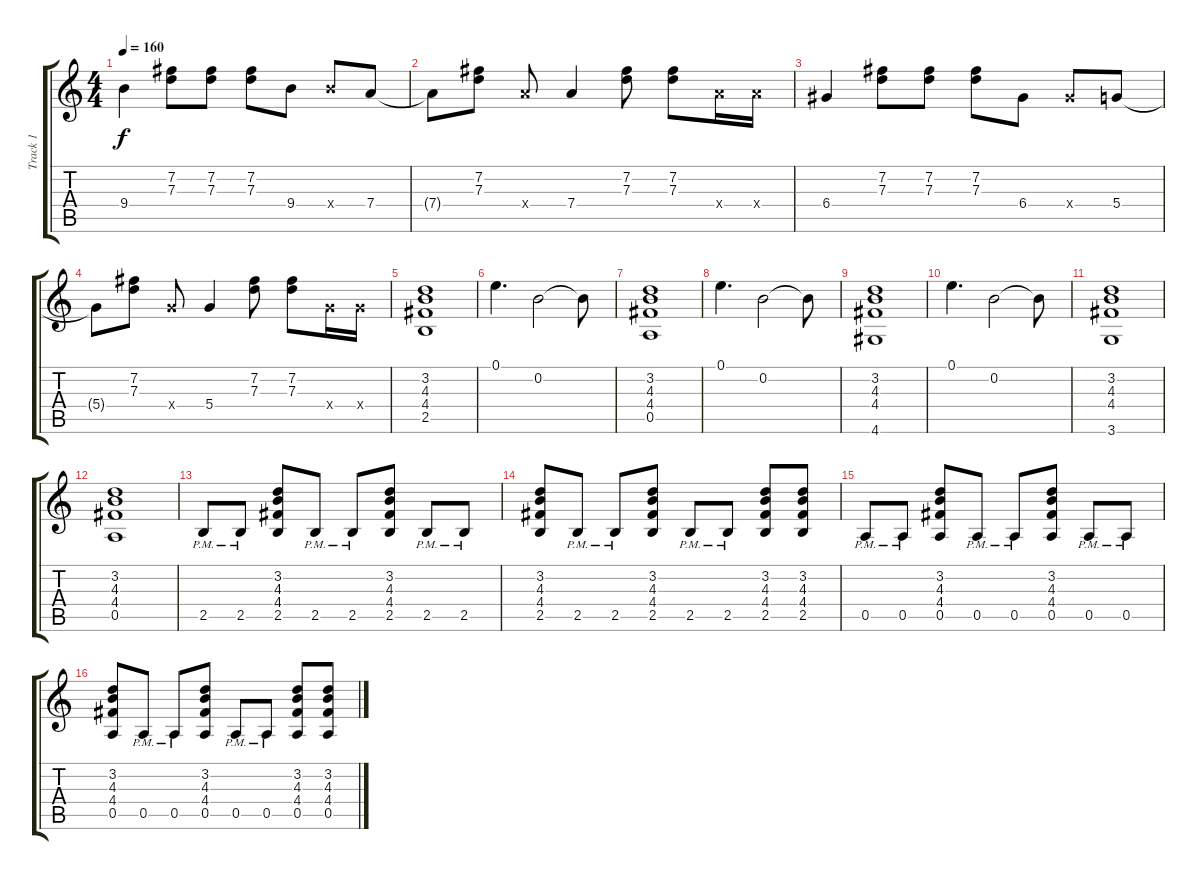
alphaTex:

\track ("Track 1" "Track 1") {instrument overdrivenguitar}
\staff {score tabs}
\tuning (E4 B3 G3 D3 A2 E2) {hide}
\ts (4 4)
\tempo 160
\clef g2
\ks c
9.4.4{dy f} (7.2 7.3).8 (7.2 7.3).8 (7.2 7.3).8 9.4.8 9.4{x}.8 7.4.8 |
7.4{t}.8 (7.2 7.3).8 7.4{x}.8 7.4.4 (7.2 7.3).8 (7.2 7.3).8 7.4{x}.16 7.4{x}.16 |
6.4.4 (7.2 7.3).8 (7.2 7.3).8 (7.2 7.3).8 6.4.8 6.4{x}.8 5.4.8 |
5.4{t}.8 (7.2 7.3).8 5.4{x}.8 5.4.4 (7.2 7.3).8 (7.2 7.3).8 5.4{x}.16 5.4{x}.16 |
(3.2 4.3 4.4 2.5).1 |
0.1.4{d} 0.2.2 0.2{t}.8 |
(3.2 4.3 4.4 0.5).1 |
0.1.4{d} 0.2.2 0.2{t}.8 |
(3.2 4.3 4.4 4.6).1 |
0.1.4{d} 0.2.2 0.2{t}.8 |
(3.2 4.3 4.4 3.6).1 |
(3.2 4.3 4.4 0.5).1 |
2.5{pm}.8 2.5{pm}.8 (3.2 4.3 4.4 2.5).8 2.5{pm}.8 2.5{pm}.8 (3.2 4.3 4.4 2.5).8 2.5{pm}.8 2.5{pm}.8 |
(3.2 4.3 4.4 2.5).8 2.5{pm}.8 2.5{pm}.8 (3.2 4.3 4.4 2.5).8 2.5{pm}.8 2.5{pm}.8 (3.2 4.3 4.4 2.5).8 (3.2 4.3 4.4 2.5).8 |
0.5{pm}.8 0.5{pm}.8 (3.2 4.3 4.4 0.5).8 0.5{pm}.8 0.5{pm}.8 (3.2 4.3 4.4 0.5).8 0.5{pm}.8 0.5{pm}.8 |
(3.2 4.3 4.4 0.5).8 0.5{pm}.8 0.5{pm}.8 (3.2 4.3 4.4 0.5).8 0.5{pm}.8 0.5{pm}.8 (3.2 4.3 4.4 0.5).8 (3.2 4.3 4.4 0.5).8
